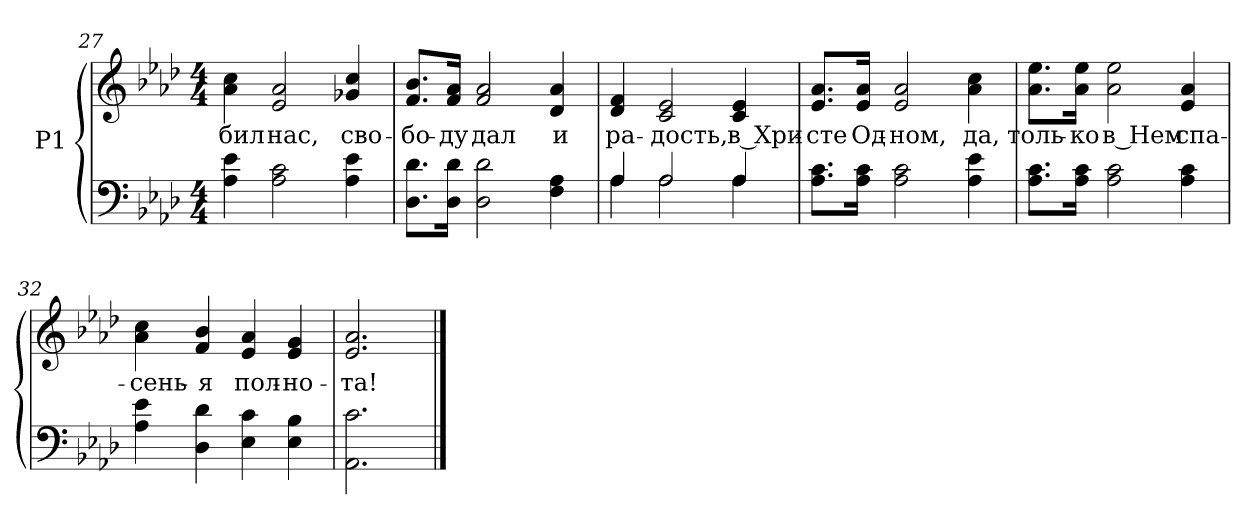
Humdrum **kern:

**kern	**kern	**text
*part1	*part1	*part1
*staff2	*staff1	*staff1
*I"P1	*	*
*clefF4	*clefG2	*
*k[b-e-a-d-]	*k[b-e-a-d-]	*
*A-:	*A-:	*
*M4/4	*M4/4	*
=27	=27	=27
!	!	!LO:LY:b:color=#000000
4A-i\ 4e-i	4a-i\ 4cci	-бил
!	!	!LO:LY:b:color=#000000
2A-i\ 2ci	2e-i/ 2a-i	нас,
!	!	!LO:LY:b:color=#000000
4A-i\ 4e-i	4g-Xi/ 4cci	сво-
=28	=28	=28
!	!	!LO:LY:b:color=#000000
8.D-i\ 8.d-i\L	8.fi/ 8.b-i/L	-бо-
!	!	!LO:LY:b:color=#000000
16D-i\ 16d-i\Jk	16fi/ 16a-i/Jk	-ду
!	!	!LO:LY:b:color=#000000
2D-i\ 2d-i	2fi/ 2a-i	дал
!	!	!LO:LY:b:color=#000000
4Fi\ 4A-i	4d-i/ 4a-i	и
=29	=29	=29
*^	*	*
!	!	!	!LO:LY:b:color=#000000
4A-i/	4A-i\	4d-i/ 4fi	ра-
!	!	!	!LO:LY:b:color=#000000
2A-i/	2A-i\	2ci/ 2e-i	-дость,
!	!	!	!LO:LY:b:color=#000000
4A-i/	4A-i\	4ci/ 4e-i	в Хри-
*v	*v	*	*
!!LO:LB:g=z
=30	=30	=30
*^	*	*
!	!	!	!LO:LY:b:color=#000000
*v	*v	*	*
8.A-i\ 8.ci\L	8.e-i/ 8.a-i/L	-сте
!	!	!LO:LY:b:color=#000000
16A-i\ 16ci\Jk	16e-i/ 16a-i/Jk	Од-
!	!	!LO:LY:b:color=#000000
2A-i\ 2ci	2e-i/ 2a-i	-ном,
!	!	!LO:LY:b:color=#000000
4A-i\ 4e-i	4a-i\ 4cci	да,
=31	=31	=31
!	!	!LO:LY:b:color=#000000
8.A-i\ 8.ci\L	8.a-i\ 8.ee-i\L	толь-
!	!	!LO:LY:b:color=#000000
16A-i\ 16ci\Jk	16a-i\ 16ee-i\Jk	-ко
!	!	!LO:LY:b:color=#000000
2A-i\ 2ci	2a-i\ 2ee-i	в Нем
!	!	!LO:LY:b:color=#000000
4A-i\ 4ci	4e-i/ 4a-i	спа-
=32	=32	=32
!	!	!LO:LY:b:color=#000000
4A-i\ 4e-i	4a-i\ 4cci	-сень-
!	!	!LO:LY:b:color=#000000
4D-i\ 4d-i	4fi/ 4b-i	-я
!	!	!LO:LY:b:color=#000000
4E-i\ 4ci	4e-i/ 4a-i	пол-
!	!	!LO:LY:b:color=#000000
4E-i\ 4B-i	4e-i/ 4gi	-но-
=33	=33	=33
!	!	!LO:LY:b:color=#000000
2.AA-i\ 2.ci	2.e-i/ 2.a-i	-та!
==	==	==
*-	*-	*-
